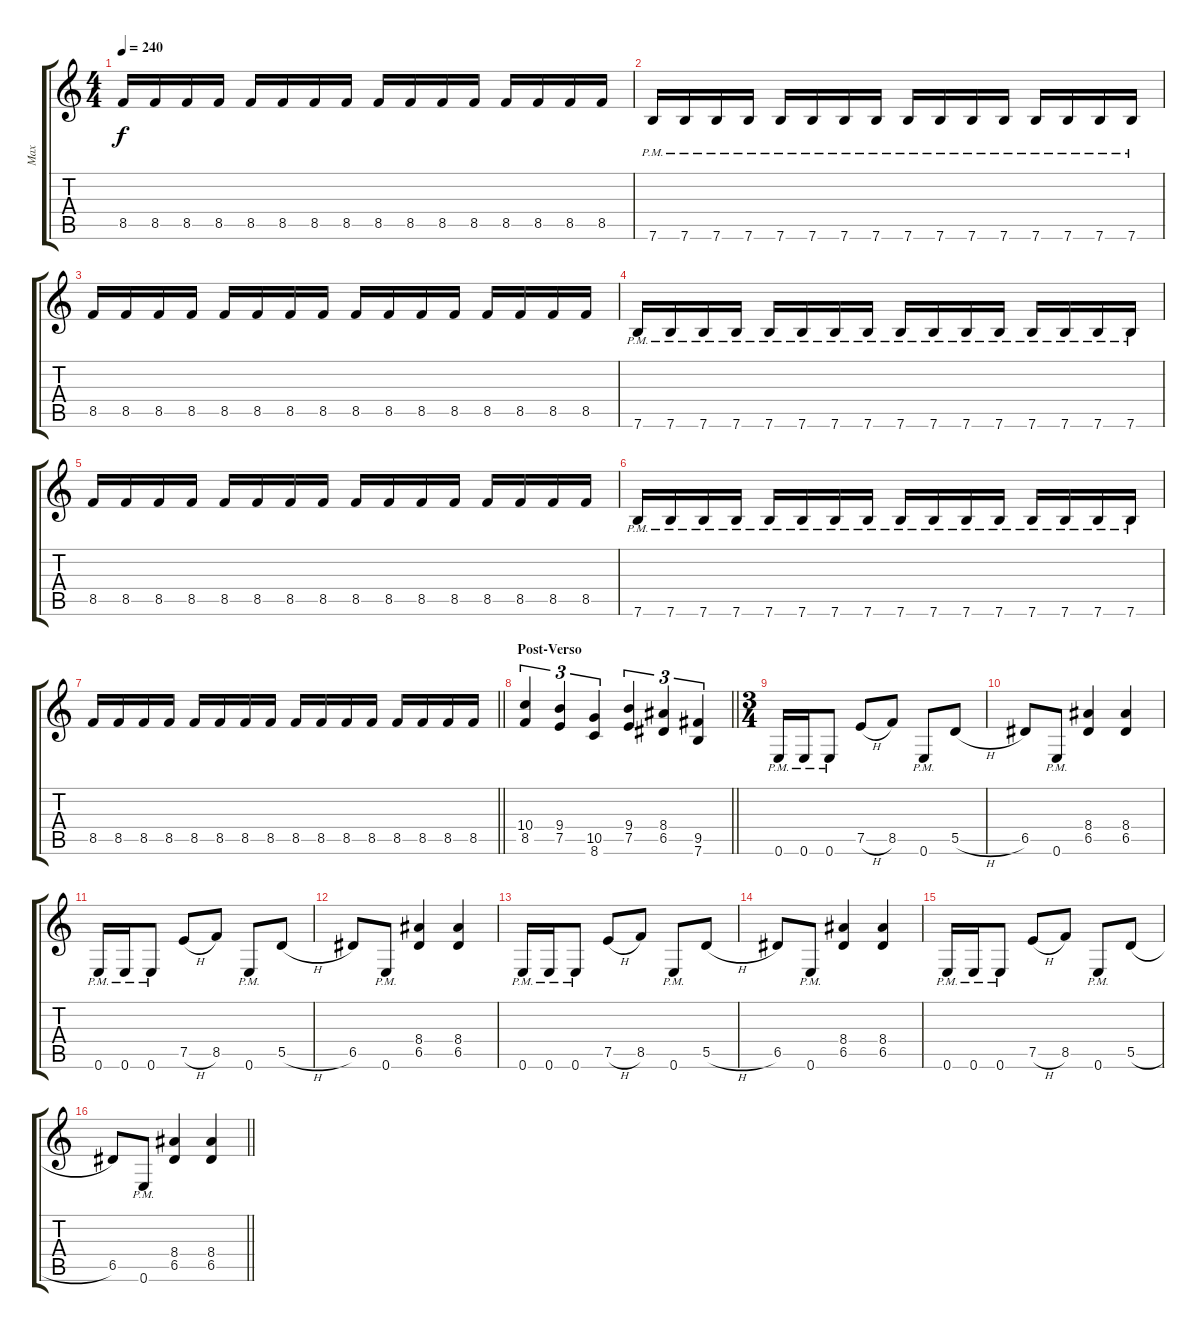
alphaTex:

\track ("Max" "Max") {instrument distortionguitar}
\staff {score tabs}
\tuning (E4 B3 G3 D3 A2 E2) {hide}
\ts (4 4)
\tempo 240
\clef g2
\ks c
8.5.16{dy f} 8.5.16 8.5.16 8.5.16 8.5.16 8.5.16 8.5.16 8.5.16 8.5.16 8.5.16 8.5.16 8.5.16 8.5.16 8.5.16 8.5.16 8.5.16 |
7.6{pm}.16 7.6{pm}.16 7.6{pm}.16 7.6{pm}.16 7.6{pm}.16 7.6{pm}.16 7.6{pm}.16 7.6{pm}.16 7.6{pm}.16 7.6{pm}.16 7.6{pm}.16 7.6{pm}.16 7.6{pm}.16 7.6{pm}.16 7.6{pm}.16 7.6{pm}.16 |
8.5.16 8.5.16 8.5.16 8.5.16 8.5.16 8.5.16 8.5.16 8.5.16 8.5.16 8.5.16 8.5.16 8.5.16 8.5.16 8.5.16 8.5.16 8.5.16 |
7.6{pm}.16 7.6{pm}.16 7.6{pm}.16 7.6{pm}.16 7.6{pm}.16 7.6{pm}.16 7.6{pm}.16 7.6{pm}.16 7.6{pm}.16 7.6{pm}.16 7.6{pm}.16 7.6{pm}.16 7.6{pm}.16 7.6{pm}.16 7.6{pm}.16 7.6{pm}.16 |
8.5.16 8.5.16 8.5.16 8.5.16 8.5.16 8.5.16 8.5.16 8.5.16 8.5.16 8.5.16 8.5.16 8.5.16 8.5.16 8.5.16 8.5.16 8.5.16 |
7.6{pm}.16 7.6{pm}.16 7.6{pm}.16 7.6{pm}.16 7.6{pm}.16 7.6{pm}.16 7.6{pm}.16 7.6{pm}.16 7.6{pm}.16 7.6{pm}.16 7.6{pm}.16 7.6{pm}.16 7.6{pm}.16 7.6{pm}.16 7.6{pm}.16 7.6{pm}.16 |
\barLineRight lightlight
8.5.16 8.5.16 8.5.16 8.5.16 8.5.16 8.5.16 8.5.16 8.5.16 8.5.16 8.5.16 8.5.16 8.5.16 8.5.16 8.5.16 8.5.16 8.5.16 |
\section ("" "Post-Verso")
\barLineRight lightlight
(10.4 8.5).4{tu (3 2)} (9.4 7.5).4{tu (3 2)} (10.5 8.6).4{tu (3 2)} (9.4 7.5).4{tu (3 2)} (8.4 6.5).4{tu (3 2)} (9.5 7.6).4{tu (3 2)} |
\ts (3 4)
0.6{pm}.16 0.6{pm}.16 0.6{pm}.8 7.5{h}.8 8.5.8 0.6{pm}.8 5.5{h}.8 |
6.5.8 0.6{pm}.8 (8.4 6.5).4 (8.4 6.5).4 |
0.6{pm}.16 0.6{pm}.16 0.6{pm}.8 7.5{h}.8 8.5.8 0.6{pm}.8 5.5{h}.8 |
6.5.8 0.6{pm}.8 (8.4 6.5).4 (8.4 6.5).4 |
0.6{pm}.16 0.6{pm}.16 0.6{pm}.8 7.5{h}.8 8.5.8 0.6{pm}.8 5.5{h}.8 |
6.5.8 0.6{pm}.8 (8.4 6.5).4 (8.4 6.5).4 |
0.6{pm}.16 0.6{pm}.16 0.6{pm}.8 7.5{h}.8 8.5.8 0.6{pm}.8 5.5{h}.8 |
\barLineRight lightlight
6.5.8 0.6{pm}.8 (8.4 6.5).4 (8.4 6.5).4
